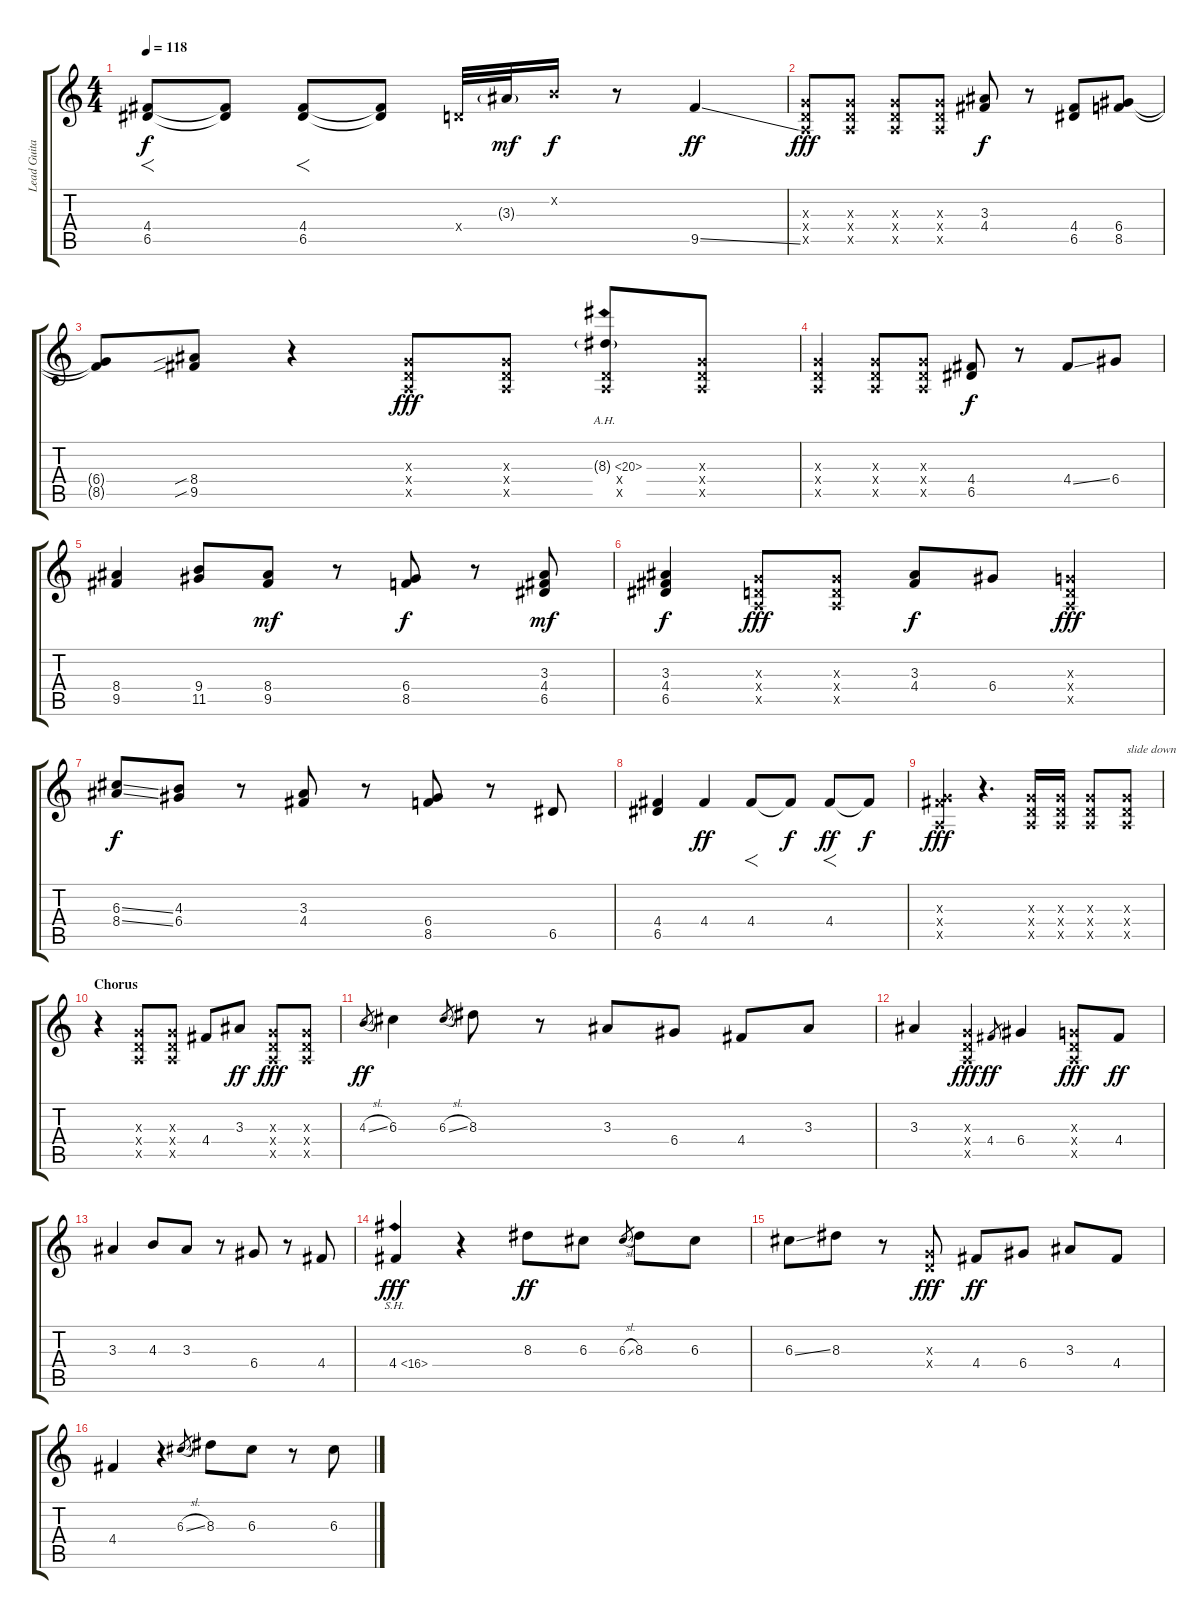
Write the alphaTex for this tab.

\track ("Lead Guitar" "Lead Guita") {instrument distortionguitar}
\staff {score tabs}
\tuning (E4 B3 G3 D3 A2 E2) {hide}
\ts (4 4)
\tempo 118
\clef g2
\ks c
(4.4 6.5).8{f dy f} (4.4{t} 6.5{t}).8 (4.4 6.5).8{f} (4.4{t} 6.5{t}).8 0.4{x}.32 3.3{g}.32{dy mf} 0.2{x}.16{dy f} r.8 9.5{ss}.4{dy ff} |
(0.3{x} 0.4{x} 0.5{x}).8{dy fff} (0.3{x} 0.4{x} 0.5{x}).8 (0.3{x} 0.4{x} 0.5{x}).8 (0.3{x} 0.4{x} 0.5{x}).8 (3.3 4.4).8{dy f} r.8 (4.4 6.5).8 (6.4 8.5).8 |
(6.4{t} 8.5{t}).8 (8.4{sib} 9.5{sib}).8 r.4 (0.3{x} 0.4{x} 0.5{x}).8{dy fff} (0.3{x} 0.4{x} 0.5{x}).8 (8.3{ah 12 g} 0.4{x} 0.5{x}).8 (0.3{x} 0.4{x} 0.5{x}).8 |
(0.3{x} 0.4{x} 0.5{x}).4 (0.3{x} 0.4{x} 0.5{x}).8 (0.3{x} 0.4{x} 0.5{x}).8 (4.4 6.5).8{dy f} r.8 4.4{ss}.8 6.4.8 |
(8.4 9.5).4 (9.4 11.5).8 (8.4 9.5).8{dy mf} r.8 (6.4 8.5).8{dy f} r.8 (3.3 4.4 6.5).8{dy mf} |
(3.3 4.4 6.5).4{dy f} (0.3{x} 0.4{x} 0.5{x}).8{dy fff} (0.3{x} 0.4{x} 0.5{x}).8 (3.3 4.4).8{dy f} 6.4.8 (0.3{x} 0.4{x} 0.5{x}).4{dy fff} |
(6.3{ss} 8.4{ss}).8{dy f} (4.3 6.4).8 r.8 (3.3 4.4).8 r.8 (6.4 8.5).8 r.8 6.5.8 |
(4.4 6.5).4 4.4.4{dy ff} 4.4.8{f} 4.4{t}.8{dy f} 4.4.8{f dy ff} 4.4{t}.8{dy f} |
(0.3{x} 4.4{x} 0.5{x}).4{dy fff} r.4{d} (0.3{x} 0.4{x} 0.5{x}).16 (0.3{x} 0.4{x} 0.5{x}).16 (0.3{x} 0.4{x} 0.5{x}).8 (0.3{x} 0.4{x} 0.5{x}).8{txt "slide down"} |
\section ("" "Chorus")
r.4 (0.3{x} 0.4{x} 0.5{x}).8 (0.3{x} 0.4{x} 0.5{x}).8 4.4.8 3.3.8{dy ff} (0.3{x} 0.4{x} 0.5{x}).8{dy fff} (0.3{x} 0.4{x} 0.5{x}).8 |
4.3{sl}.8{gr dy ff} 6.3.4 6.3{sl}.8{gr} 8.3.8 r.8 3.3.8 6.4.8 4.4.8 3.3.8 |
3.3.4 (0.3{x} 0.4{x} 0.5{x}).4{dy fff} 4.4.8{gr dy ff} 6.4.4 (0.3{x} 0.4{x} 0.5{x}).8{dy fff} 4.4.8{dy ff} |
3.3.4 4.3.8 3.3.8 r.8 6.4.8 r.8 4.4.8 |
4.4{sh 12}.4{dy fff} r.4 8.3.8{dy ff} 6.3.8 6.3{sl}.8{gr} 8.3.8 6.3.8 |
6.3{ss}.8 8.3.8 r.8 (0.3{x} 0.4{x}).8{dy fff} 4.4.8{dy ff} 6.4.8 3.3.8 4.4.8 |
4.4.4 r.4 6.3{sl}.8{gr} 8.3.8 6.3.8 r.8 6.3.8
